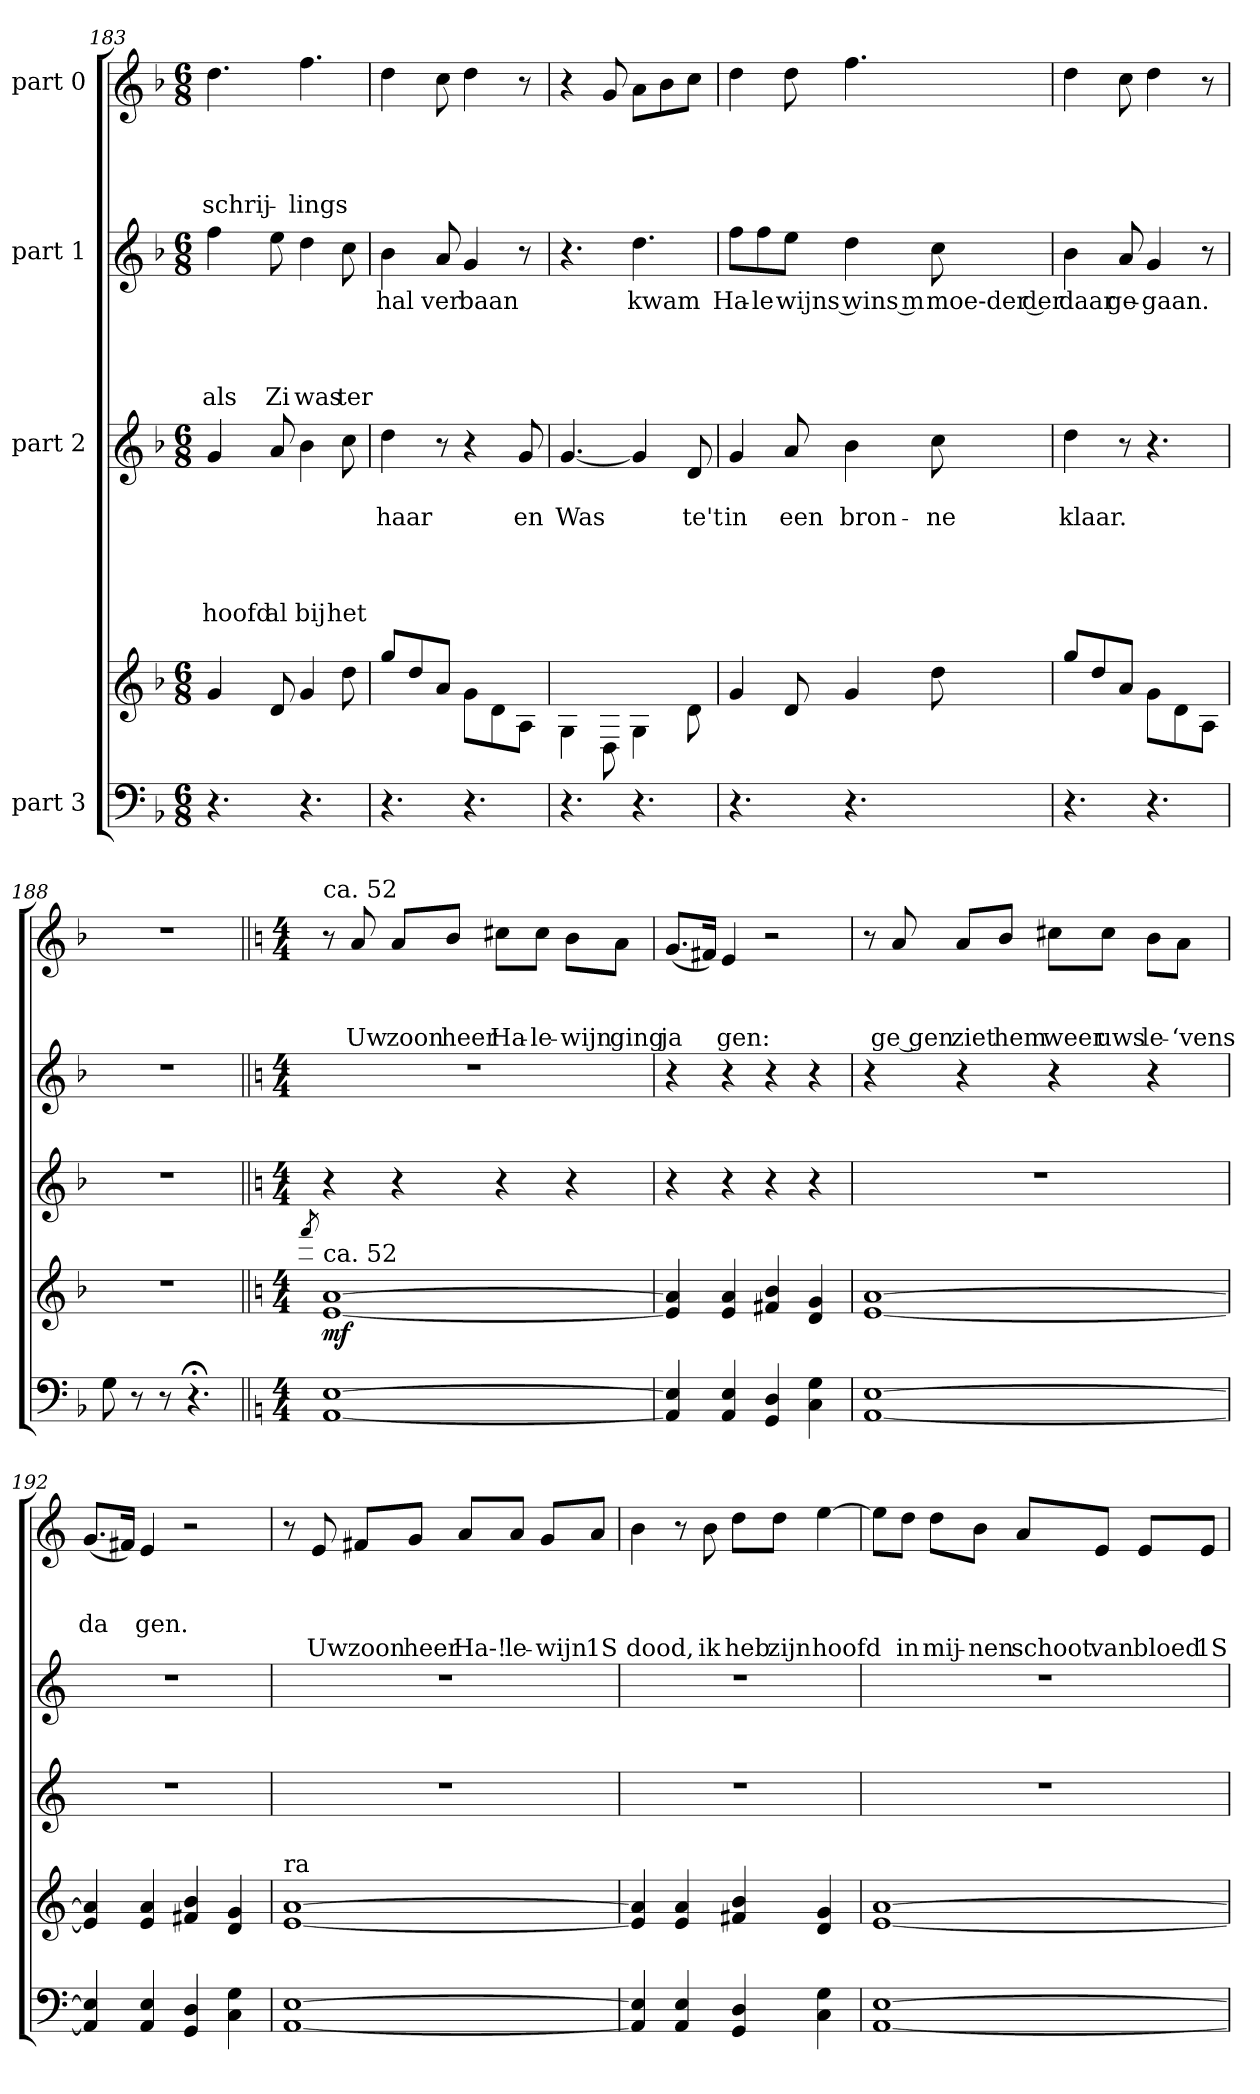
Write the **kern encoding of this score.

**kern	**kern	**dynam	**kern	**text	**text	**text	**text	**text	**text	**kern	**text	**text	**text	**text	**text	**kern	**text	**text	**text	**text
*part4	*part4	*part4	*part3	*part3	*part3	*part3	*part3	*part3	*part3	*part2	*part2	*part2	*part2	*part2	*part2	*part1	*part1	*part1	*part1	*part1
*staff5	*staff4	*staff4/5	*staff3	*staff3	*staff3	*staff3	*staff3	*staff3	*staff3	*staff2	*staff2	*staff2	*staff2	*staff2	*staff2	*staff1	*staff1	*staff1	*staff1	*staff1
*I"part 3	*	*	*I"part 2	*	*	*	*	*	*	*I"part 1	*	*	*	*	*	*I"part 0	*	*	*	*
*clefF4	*clefG2	*	*clefG2	*	*	*	*	*	*	*clefG2	*	*	*	*	*	*clefG2	*	*	*	*
*k[b-]	*k[b-]	*	*k[b-]	*	*	*	*	*	*	*k[b-]	*	*	*	*	*	*k[b-]	*	*	*	*
*M6/8	*M6/8	*	*M6/8	*	*	*	*	*	*	*M6/8	*	*	*	*	*	*M6/8	*	*	*	*
=183	=183	=183	=183	=183	=183	=183	=183	=183	=183	=183	=183	=183	=183	=183	=183	=183	=183	=183	=183	=183
!	!	!	!	!	!	!	!	!	!LO:LY:b	!	!	!	!	!	!LO:LY:b	!	!	!	!	!LO:LY:b
4.r	4g/	.	4g/	.	.	.	.	.	hoofd	4ff\	.	.	.	.	als	4.dd\	.	.	.	schrij -
!	!	!	!	!	!	!	!	!	!LO:LY:b	!	!	!	!	!	!LO:LY:b	!	!	!	!	!
.	8d/	.	8a/	.	.	.	.	.	al	8ee\	.	.	.	.	Zi	.	.	.	.	.
!	!	!	!	!	!	!	!	!	!LO:LY:b	!	!	!	!	!	!LO:LY:b	!	!	!	!	!LO:LY:b
4.r	4g/	.	4b-\	.	.	.	.	.	bij	4dd\	.	.	.	.	was	4.ff\	.	.	.	lings
!	!	!	!	!	!	!	!	!	!LO:LY:b	!	!	!	!	!	!LO:LY:b	!	!	!	!	!
.	8dd\	.	8cc\	.	.	.	.	.	het	8cc\	.	.	.	.	ter	.	.	.	.	.
!!LO:LB:g=z
=184	=184	=184	=184	=184	=184	=184	=184	=184	=184	=184	=184	=184	=184	=184	=184	=184	=184	=184	=184	=184
!!LO:PB:g=z
!	!	!	!	!	!LO:LY:b	!	!	!	!	!	!LO:LY:b	!	!	!	!	!	!	!	!	!
4.r	8gg/L	.	4dd\	.	haar	.	.	.	.	4b-\	hal	.	.	.	.	4dd\	.	.	.	.
.	8dd/	.	.	.	.	.	.	.	.	.	.	.	.	.	.	.	.	.	.	.
!	!	!	!	!	!	!	!	!	!	!	!LO:LY:b	!	!	!	!	!	!	!	!	!
.	8a/J	.	8r	.	.	.	.	.	.	8a/	ver	.	.	.	.	8cc\	.	.	.	.
!	!	!	!	!	!	!	!	!	!	!	!LO:LY:b	!	!	!	!	!	!	!	!	!
4.r	8g\L	.	4r	.	.	.	.	.	.	4g/	baan	.	.	.	.	4dd\	.	.	.	.
.	8d\	.	.	.	.	.	.	.	.	.	.	.	.	.	.	.	.	.	.	.
!	!	!	!	!	!LO:LY:b	!	!	!	!	!	!	!	!	!	!	!	!	!	!	!
.	8A\J	.	8g/	.	en	.	.	.	.	8r	.	.	.	.	.	8r	.	.	.	.
=185	=185	=185	=185	=185	=185	=185	=185	=185	=185	=185	=185	=185	=185	=185	=185	=185	=185	=185	=185	=185
!	!	!	!	!	!LO:LY:b	!	!	!	!	!	!	!	!	!	!	!	!	!	!	!
4.r	4G\	.	[4.g/	.	Was	.	.	.	.	4.r	.	.	.	.	.	4r	.	.	.	.
.	8D\	.	.	.	.	.	.	.	.	.	.	.	.	.	.	8g/	.	.	.	.
!	!	!	!	!	!	!	!	!	!	!	!LO:LY:b	!	!	!	!	!	!	!	!	!
4.r	4G\	.	4g/]	.	.	.	.	.	.	4.dd\	kwam	.	.	.	.	8a\L	.	.	.	.
.	.	.	.	.	.	.	.	.	.	.	.	.	.	.	.	8b-\	.	.	.	.
!	!	!	!	!	!LO:LY:b	!	!	!	!	!	!	!	!	!	!	!	!	!	!	!
.	8d\	.	8d/	.	te't	.	.	.	.	.	.	.	.	.	.	8cc\J	.	.	.	.
=186	=186	=186	=186	=186	=186	=186	=186	=186	=186	=186	=186	=186	=186	=186	=186	=186	=186	=186	=186	=186
!	!	!	!	!	!LO:LY:b	!	!	!	!	!	!LO:LY:b	!	!	!	!	!	!	!	!	!
4.r	4g/	.	4g/	.	in	.	.	.	.	8ff\L	Ha-	.	.	.	.	4dd\	.	.	.	.
!	!	!	!	!	!	!	!	!	!	!	!LO:LY:b	!	!	!	!	!	!	!	!	!
.	.	.	.	.	.	.	.	.	.	8ff\	le	.	.	.	.	.	.	.	.	.
!	!	!	!	!	!LO:LY:b	!	!	!	!	!	!LO:LY:b	!	!	!	!	!	!	!	!	!
.	8d/	.	8a/	.	een	.	.	.	.	8ee\J	wijns wins m	.	.	.	.	8dd\	.	.	.	.
!	!	!	!	!	!LO:LY:b	!	!	!	!	!	!	!	!	!	!	!	!	!	!	!
4.r	4g/	.	4b-\	.	bron -	.	.	.	.	4dd\	.	.	.	.	.	4.ff\	.	.	.	.
!	!	!	!	!	!LO:LY:b	!	!	!	!	!	!LO:LY:b	!	!	!	!	!	!	!	!	!
.	8dd\	.	8cc\	.	ne	.	.	.	.	8cc\	moe-der der	.	.	.	.	.	.	.	.	.
=187	=187	=187	=187	=187	=187	=187	=187	=187	=187	=187	=187	=187	=187	=187	=187	=187	=187	=187	=187	=187
!	!	!	!	!	!LO:LY:b	!	!	!	!	!	!LO:LY:b	!	!	!	!	!	!	!	!	!
4.r	8gg/L	.	4dd\	.	klaar.	.	.	.	.	4b-\	daar	.	.	.	.	4dd\	.	.	.	.
.	8dd/	.	.	.	.	.	.	.	.	.	.	.	.	.	.	.	.	.	.	.
!	!	!	!	!	!	!	!	!	!	!	!LO:LY:b	!	!	!	!	!	!	!	!	!
.	8a/J	.	8r	.	.	.	.	.	.	8a/	ge -	.	.	.	.	8cc\	.	.	.	.
!	!	!	!	!	!	!	!	!	!	!	!LO:LY:b	!	!	!	!	!	!	!	!	!
4.r	8g\L	.	4.r	.	.	.	.	.	.	4g/	gaan.	.	.	.	.	4dd\	.	.	.	.
.	8d\	.	.	.	.	.	.	.	.	.	.	.	.	.	.	.	.	.	.	.
.	8A\J	.	.	.	.	.	.	.	.	8r	.	.	.	.	.	8r	.	.	.	.
=188	=188	=188	=188	=188	=188	=188	=188	=188	=188	=188	=188	=188	=188	=188	=188	=188	=188	=188	=188	=188
!	!LO:N:vis=2	!	!LO:N:vis=2	!	!	!	!	!	!	!LO:N:vis=2	!	!	!	!	!	!LO:N:vis=2	!	!	!	!
8G\	2.r	.	2.r	.	.	.	.	.	.	2.r	.	.	.	.	.	2.r	.	.	.	.
8r	.	.	.	.	.	.	.	.	.	.	.	.	.	.	.	.	.	.	.	.
8r	.	.	.	.	.	.	.	.	.	.	.	.	.	.	.	.	.	.	.	.
4.r;	.	.	.	.	.	.	.	.	.	.	.	.	.	.	.	.	.	.	.	.
!!LO:LB:g=z
=189||	=189||	=189||	=189||	=189||	=189||	=189||	=189||	=189||	=189||	=189||	=189||	=189||	=189||	=189||	=189||	=189||	=189||	=189||	=189||	=189||
*k[]	*k[]	*	*k[]	*	*	*	*	*	*	*k[]	*	*	*	*	*	*k[]	*	*	*	*
*M4/4	*M4/4	*	*M4/4	*	*	*	*	*	*	*M4/4	*	*	*	*	*	*M4/4	*	*	*	*
*	*	*	*	*	*	*	*	*	*	*	*	*	*	*	*	*MM52	*	*	*	*
.	8qfff/	.	.	.	.	.	.	.	.	.	.	.	.	.	.	.	.	.	.	.
!	!	!	!	!	!	!	!	!	!	!	!	!	!	!	!	!LO:TX:a:t=ca. 52	!	!	!	!
!	!LO:TX:a:t=ca. 52	!	!	!	!	!	!	!	!	!	!	!	!	!	!	!	!	!	!	!
!	!	!LO:DY:b	!	!	!	!	!	!	!	!	!	!	!	!	!	!	!	!	!	!
[1AA [1E	[1e [1a	mf	4r	.	.	.	.	.	.	1r	.	.	.	.	.	8r	.	.	.	.
!	!	!	!	!	!	!	!	!	!	!	!	!	!	!	!	!	!	!	!LO:LY:b	!
.	.	.	.	.	.	.	.	.	.	.	.	.	.	.	.	8a/	.	.	Uw	.
!	!	!	!	!	!	!	!	!	!	!	!	!	!	!	!	!	!	!	!LO:LY:b	!
.	.	.	4r	.	.	.	.	.	.	.	.	.	.	.	.	8a/L	.	.	zoon	.
!	!	!	!	!	!	!	!	!	!	!	!	!	!	!	!	!	!	!	!LO:LY:b	!
.	.	.	.	.	.	.	.	.	.	.	.	.	.	.	.	8b/J	.	.	heer	.
!	!	!	!	!	!	!	!	!	!	!	!	!	!	!	!	!	!	!	!LO:LY:b	!
.	.	.	4r	.	.	.	.	.	.	.	.	.	.	.	.	8cc#X\L	.	.	Ha-	.
!	!	!	!	!	!	!	!	!	!	!	!	!	!	!	!	!	!	!	!LO:LY:b	!
.	.	.	.	.	.	.	.	.	.	.	.	.	.	.	.	8cc#\J	.	.	le-	.
!	!	!	!	!	!	!	!	!	!	!	!	!	!	!	!	!	!	!	!LO:LY:b	!
.	.	.	4r	.	.	.	.	.	.	.	.	.	.	.	.	8b\L	.	.	wijn	.
!	!	!	!	!	!	!	!	!	!	!	!	!	!	!	!	!	!	!	!LO:LY:b	!
.	.	.	.	.	.	.	.	.	.	.	.	.	.	.	.	8a\J	.	.	ging	.
=190	=190	=190	=190	=190	=190	=190	=190	=190	=190	=190	=190	=190	=190	=190	=190	=190	=190	=190	=190	=190
!	!	!	!	!	!	!	!	!	!	!	!	!	!	!	!	!	!	!	!LO:LY:b	!
4AA/] 4E/]	4e/] 4a/]	.	4r	.	.	.	.	.	.	4r	.	.	.	.	.	(8.g/L	.	.	ja	.
.	.	.	.	.	.	.	.	.	.	.	.	.	.	.	.	16f#X/Jk)	.	.	.	.
!	!	!	!	!	!	!	!	!	!	!	!	!	!	!	!	!	!	!	!LO:LY:b	!
4AA/ 4E/	4e/ 4a/	.	4r	.	.	.	.	.	.	4r	.	.	.	.	.	4e/	.	.	gen:	.
4GG/ 4D/	4f#X/ 4b/	.	4r	.	.	.	.	.	.	4r	.	.	.	.	.	2r	.	.	.	.
4C\ 4G\	4d/ 4g/	.	4r	.	.	.	.	.	.	4r	.	.	.	.	.	.	.	.	.	.
=191	=191	=191	=191	=191	=191	=191	=191	=191	=191	=191	=191	=191	=191	=191	=191	=191	=191	=191	=191	=191
[1AA [1E	[1e [1a	.	1r	.	.	.	.	.	.	4r	.	.	.	.	.	8r	.	.	.	.
!	!	!	!	!	!	!	!	!	!	!	!	!	!	!	!	!	!	!	!LO:LY:b	!
.	.	.	.	.	.	.	.	.	.	.	.	.	.	.	.	8a/	.	.	ge gen	.
!	!	!	!	!	!	!	!	!	!	!	!	!	!	!	!	!	!	!	!LO:LY:b	!
.	.	.	.	.	.	.	.	.	.	4r	.	.	.	.	.	8a/L	.	.	ziet	.
!	!	!	!	!	!	!	!	!	!	!	!	!	!	!	!	!	!	!	!LO:LY:b	!
.	.	.	.	.	.	.	.	.	.	.	.	.	.	.	.	8b/J	.	.	hem	.
!	!	!	!	!	!	!	!	!	!	!	!	!	!	!	!	!	!	!	!LO:LY:b	!
.	.	.	.	.	.	.	.	.	.	4r	.	.	.	.	.	8cc#X\L	.	.	weer	.
!	!	!	!	!	!	!	!	!	!	!	!	!	!	!	!	!	!	!	!LO:LY:b	!
.	.	.	.	.	.	.	.	.	.	.	.	.	.	.	.	8cc#\J	.	.	uws	.
!	!	!	!	!	!	!	!	!	!	!	!	!	!	!	!	!	!	!	!LO:LY:b	!
.	.	.	.	.	.	.	.	.	.	4r	.	.	.	.	.	8b\L	.	.	le-	.
!	!	!	!	!	!	!	!	!	!	!	!	!	!	!	!	!	!	!	!LO:LY:b	!
.	.	.	.	.	.	.	.	.	.	.	.	.	.	.	.	8a\J	.	.	‘vens	.
=192	=192	=192	=192	=192	=192	=192	=192	=192	=192	=192	=192	=192	=192	=192	=192	=192	=192	=192	=192	=192
!	!	!	!	!	!	!	!	!	!	!	!	!	!	!	!	!	!	!	!LO:LY:b	!
4AA/] 4E/]	4e/] 4a/]	.	1r	.	.	.	.	.	.	1r	.	.	.	.	.	(8.g/L	.	.	da	.
.	.	.	.	.	.	.	.	.	.	.	.	.	.	.	.	16f#X/Jk)	.	.	.	.
!	!	!	!	!	!	!	!	!	!	!	!	!	!	!	!	!	!	!	!LO:LY:b	!
4AA/ 4E/	4e/ 4a/	.	.	.	.	.	.	.	.	.	.	.	.	.	.	4e/	.	.	gen.	.
4GG/ 4D/	4f#X/ 4b/	.	.	.	.	.	.	.	.	.	.	.	.	.	.	2r	.	.	.	.
4C\ 4G\	4d/ 4g/	.	.	.	.	.	.	.	.	.	.	.	.	.	.	.	.	.	.	.
!!LO:LB:g=z
=193	=193	=193	=193	=193	=193	=193	=193	=193	=193	=193	=193	=193	=193	=193	=193	=193	=193	=193	=193	=193
!	!LO:TX:a:t=ra	!	!	!	!	!	!	!	!	!	!	!	!	!	!	!	!	!	!	!
[1AA [1E	[1e [1a	.	1r	.	.	.	.	.	.	1r	.	.	.	.	.	8r	.	.	.	.
!	!	!	!	!	!	!	!	!	!	!	!	!	!	!	!	!	!	!	!	!LO:LY:b
.	.	.	.	.	.	.	.	.	.	.	.	.	.	.	.	8e/	.	.	.	Uw
!	!	!	!	!	!	!	!	!	!	!	!	!	!	!	!	!	!	!	!	!LO:LY:b
.	.	.	.	.	.	.	.	.	.	.	.	.	.	.	.	8f#X/L	.	.	.	zoon
!	!	!	!	!	!	!	!	!	!	!	!	!	!	!	!	!	!	!	!	!LO:LY:b
.	.	.	.	.	.	.	.	.	.	.	.	.	.	.	.	8g/J	.	.	.	heer
!	!	!	!	!	!	!	!	!	!	!	!	!	!	!	!	!	!	!	!	!LO:LY:b
.	.	.	.	.	.	.	.	.	.	.	.	.	.	.	.	8a/L	.	.	.	Ha-!
!	!	!	!	!	!	!	!	!	!	!	!	!	!	!	!	!	!	!	!	!LO:LY:b
.	.	.	.	.	.	.	.	.	.	.	.	.	.	.	.	8a/J	.	.	.	le-
!	!	!	!	!	!	!	!	!	!	!	!	!	!	!	!	!	!	!	!	!LO:LY:b
.	.	.	.	.	.	.	.	.	.	.	.	.	.	.	.	8g/L	.	.	.	wijn
!	!	!	!	!	!	!	!	!	!	!	!	!	!	!	!	!	!	!	!	!LO:LY:b
.	.	.	.	.	.	.	.	.	.	.	.	.	.	.	.	8a/J	.	.	.	1S
=194	=194	=194	=194	=194	=194	=194	=194	=194	=194	=194	=194	=194	=194	=194	=194	=194	=194	=194	=194	=194
!	!	!	!	!	!	!	!	!	!	!	!	!	!	!	!	!	!	!	!	!LO:LY:b
4AA/] 4E/]	4e/] 4a/]	.	1r	.	.	.	.	.	.	1r	.	.	.	.	.	4b\	.	.	.	dood,
4AA/ 4E/	4e/ 4a/	.	.	.	.	.	.	.	.	.	.	.	.	.	.	8r	.	.	.	.
!	!	!	!	!	!	!	!	!	!	!	!	!	!	!	!	!	!	!	!	!LO:LY:b
.	.	.	.	.	.	.	.	.	.	.	.	.	.	.	.	8b\	.	.	.	ik
!	!	!	!	!	!	!	!	!	!	!	!	!	!	!	!	!	!	!	!	!LO:LY:b
4GG/ 4D/	4f#X/ 4b/	.	.	.	.	.	.	.	.	.	.	.	.	.	.	8dd\L	.	.	.	heb
!	!	!	!	!	!	!	!	!	!	!	!	!	!	!	!	!	!	!	!	!LO:LY:b
.	.	.	.	.	.	.	.	.	.	.	.	.	.	.	.	8dd\J	.	.	.	zijn
!	!	!	!	!	!	!	!	!	!	!	!	!	!	!	!	!	!	!	!	!LO:LY:b
4C\ 4G\	4d/ 4g/	.	.	.	.	.	.	.	.	.	.	.	.	.	.	[4ee\	.	.	.	hoofd
=195	=195	=195	=195	=195	=195	=195	=195	=195	=195	=195	=195	=195	=195	=195	=195	=195	=195	=195	=195	=195
[1AA [1E	[1e [1a	.	1r	.	.	.	.	.	.	1r	.	.	.	.	.	8ee\L]	.	.	.	.
!	!	!	!	!	!	!	!	!	!	!	!	!	!	!	!	!	!	!	!	!LO:LY:b
.	.	.	.	.	.	.	.	.	.	.	.	.	.	.	.	8dd\J	.	.	.	in
!	!	!	!	!	!	!	!	!	!	!	!	!	!	!	!	!	!	!	!	!LO:LY:b
.	.	.	.	.	.	.	.	.	.	.	.	.	.	.	.	8dd\L	.	.	.	mij-
!	!	!	!	!	!	!	!	!	!	!	!	!	!	!	!	!	!	!	!	!LO:LY:b
.	.	.	.	.	.	.	.	.	.	.	.	.	.	.	.	8b\J	.	.	.	nen
!	!	!	!	!	!	!	!	!	!	!	!	!	!	!	!	!	!	!	!	!LO:LY:b
.	.	.	.	.	.	.	.	.	.	.	.	.	.	.	.	8a/L	.	.	.	schoot.
!	!	!	!	!	!	!	!	!	!	!	!	!	!	!	!	!	!	!	!	!LO:LY:b
.	.	.	.	.	.	.	.	.	.	.	.	.	.	.	.	8e/J	.	.	.	van
!	!	!	!	!	!	!	!	!	!	!	!	!	!	!	!	!	!	!	!	!LO:LY:b
.	.	.	.	.	.	.	.	.	.	.	.	.	.	.	.	8e/L	.	.	.	bloed
!	!	!	!	!	!	!	!	!	!	!	!	!	!	!	!	!	!	!	!	!LO:LY:b
.	.	.	.	.	.	.	.	.	.	.	.	.	.	.	.	8e/J	.	.	.	1S
=	=	=	=	=	=	=	=	=	=	=	=	=	=	=	=	=	=	=	=	=
*-	*-	*-	*-	*-	*-	*-	*-	*-	*-	*-	*-	*-	*-	*-	*-	*-	*-	*-	*-	*-
